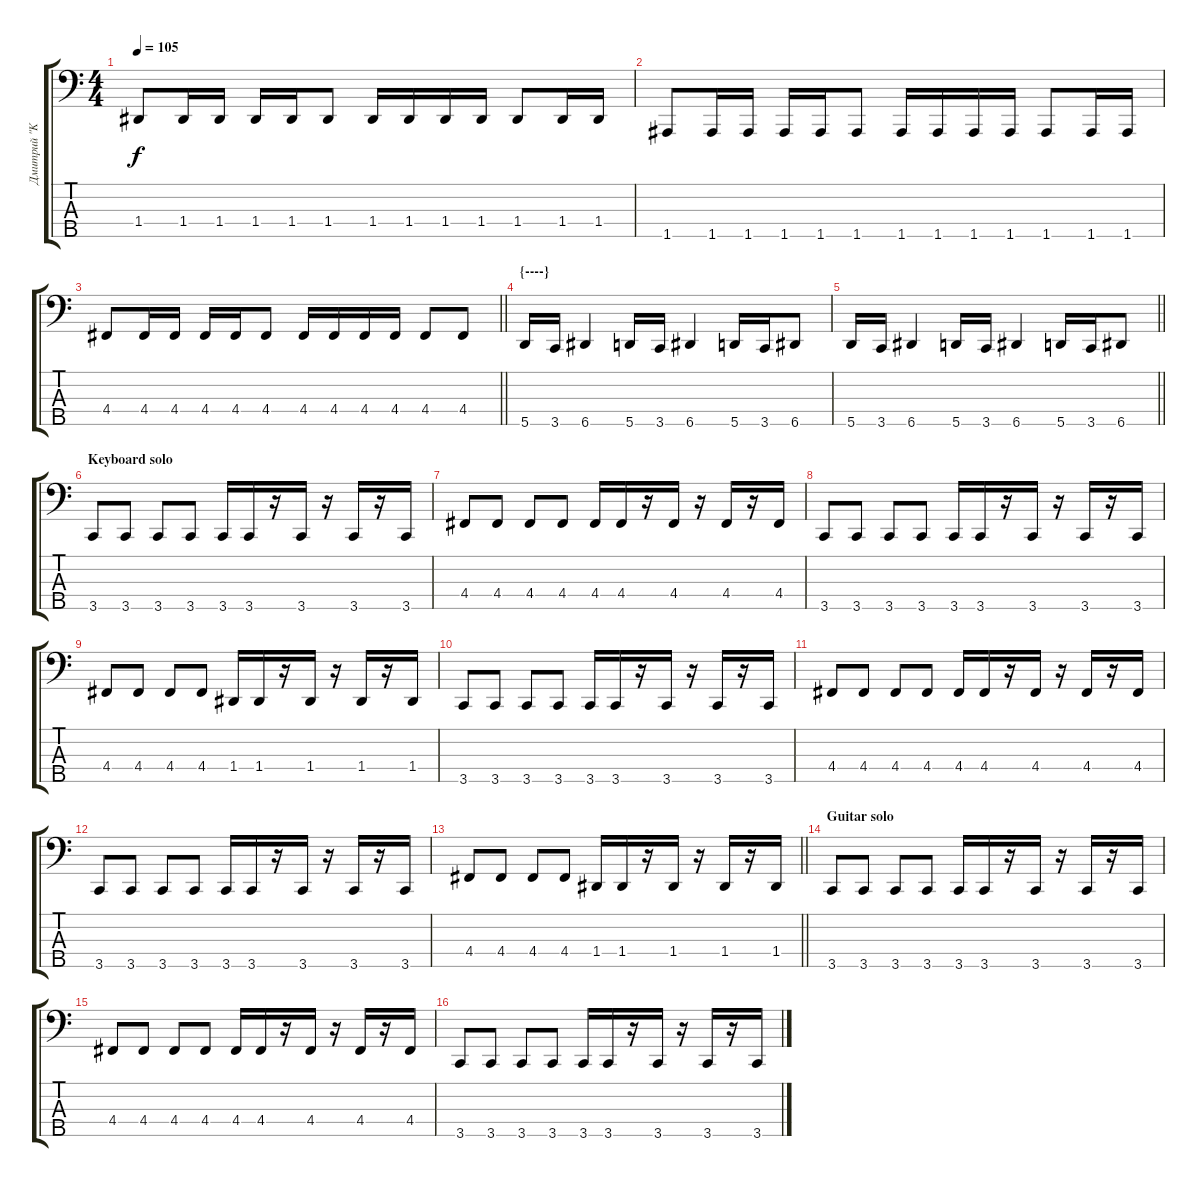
\track ("Дмитрий \"Kawazu\" Голяшев" "Дмитрий \"K") {instrument electricbassfinger}
\staff {score tabs}
\tuning (F2 C2 G1 D1 A0) {hide}
\ts (4 4)
\tempo 105
\clef f4
\ks c
1.4.8{dy f} 1.4.16 1.4.16 1.4.16 1.4.16 1.4.8 1.4.16 1.4.16 1.4.16 1.4.16 1.4.8 1.4.16 1.4.16 |
1.5.8 1.5.16 1.5.16 1.5.16 1.5.16 1.5.8 1.5.16 1.5.16 1.5.16 1.5.16 1.5.8 1.5.16 1.5.16 |
\barLineRight lightlight
4.4.8 4.4.16 4.4.16 4.4.16 4.4.16 4.4.8 4.4.16 4.4.16 4.4.16 4.4.16 4.4.8 4.4.8 |
\section ("" "{----}")
5.5.16 3.5.16 6.5.4 5.5.16 3.5.16 6.5.4 5.5.16 3.5.16 6.5.8 |
\barLineRight lightlight
5.5.16 3.5.16 6.5.4 5.5.16 3.5.16 6.5.4 5.5.16 3.5.16 6.5.8 |
\section ("" "Keyboard solo")
3.5.8 3.5.8 3.5.8 3.5.8 3.5.16 3.5.16 r.16 3.5.16 r.16 3.5.16 r.16 3.5.16 |
4.4.8 4.4.8 4.4.8 4.4.8 4.4.16 4.4.16 r.16 4.4.16 r.16 4.4.16 r.16 4.4.16 |
3.5.8 3.5.8 3.5.8 3.5.8 3.5.16 3.5.16 r.16 3.5.16 r.16 3.5.16 r.16 3.5.16 |
4.4.8 4.4.8 4.4.8 4.4.8 1.4.16 1.4.16 r.16 1.4.16 r.16 1.4.16 r.16 1.4.16 |
3.5.8 3.5.8 3.5.8 3.5.8 3.5.16 3.5.16 r.16 3.5.16 r.16 3.5.16 r.16 3.5.16 |
4.4.8 4.4.8 4.4.8 4.4.8 4.4.16 4.4.16 r.16 4.4.16 r.16 4.4.16 r.16 4.4.16 |
3.5.8 3.5.8 3.5.8 3.5.8 3.5.16 3.5.16 r.16 3.5.16 r.16 3.5.16 r.16 3.5.16 |
\barLineRight lightlight
4.4.8 4.4.8 4.4.8 4.4.8 1.4.16 1.4.16 r.16 1.4.16 r.16 1.4.16 r.16 1.4.16 |
\section ("" "Guitar solo")
3.5.8 3.5.8 3.5.8 3.5.8 3.5.16 3.5.16 r.16 3.5.16 r.16 3.5.16 r.16 3.5.16 |
4.4.8 4.4.8 4.4.8 4.4.8 4.4.16 4.4.16 r.16 4.4.16 r.16 4.4.16 r.16 4.4.16 |
3.5.8 3.5.8 3.5.8 3.5.8 3.5.16 3.5.16 r.16 3.5.16 r.16 3.5.16 r.16 3.5.16
